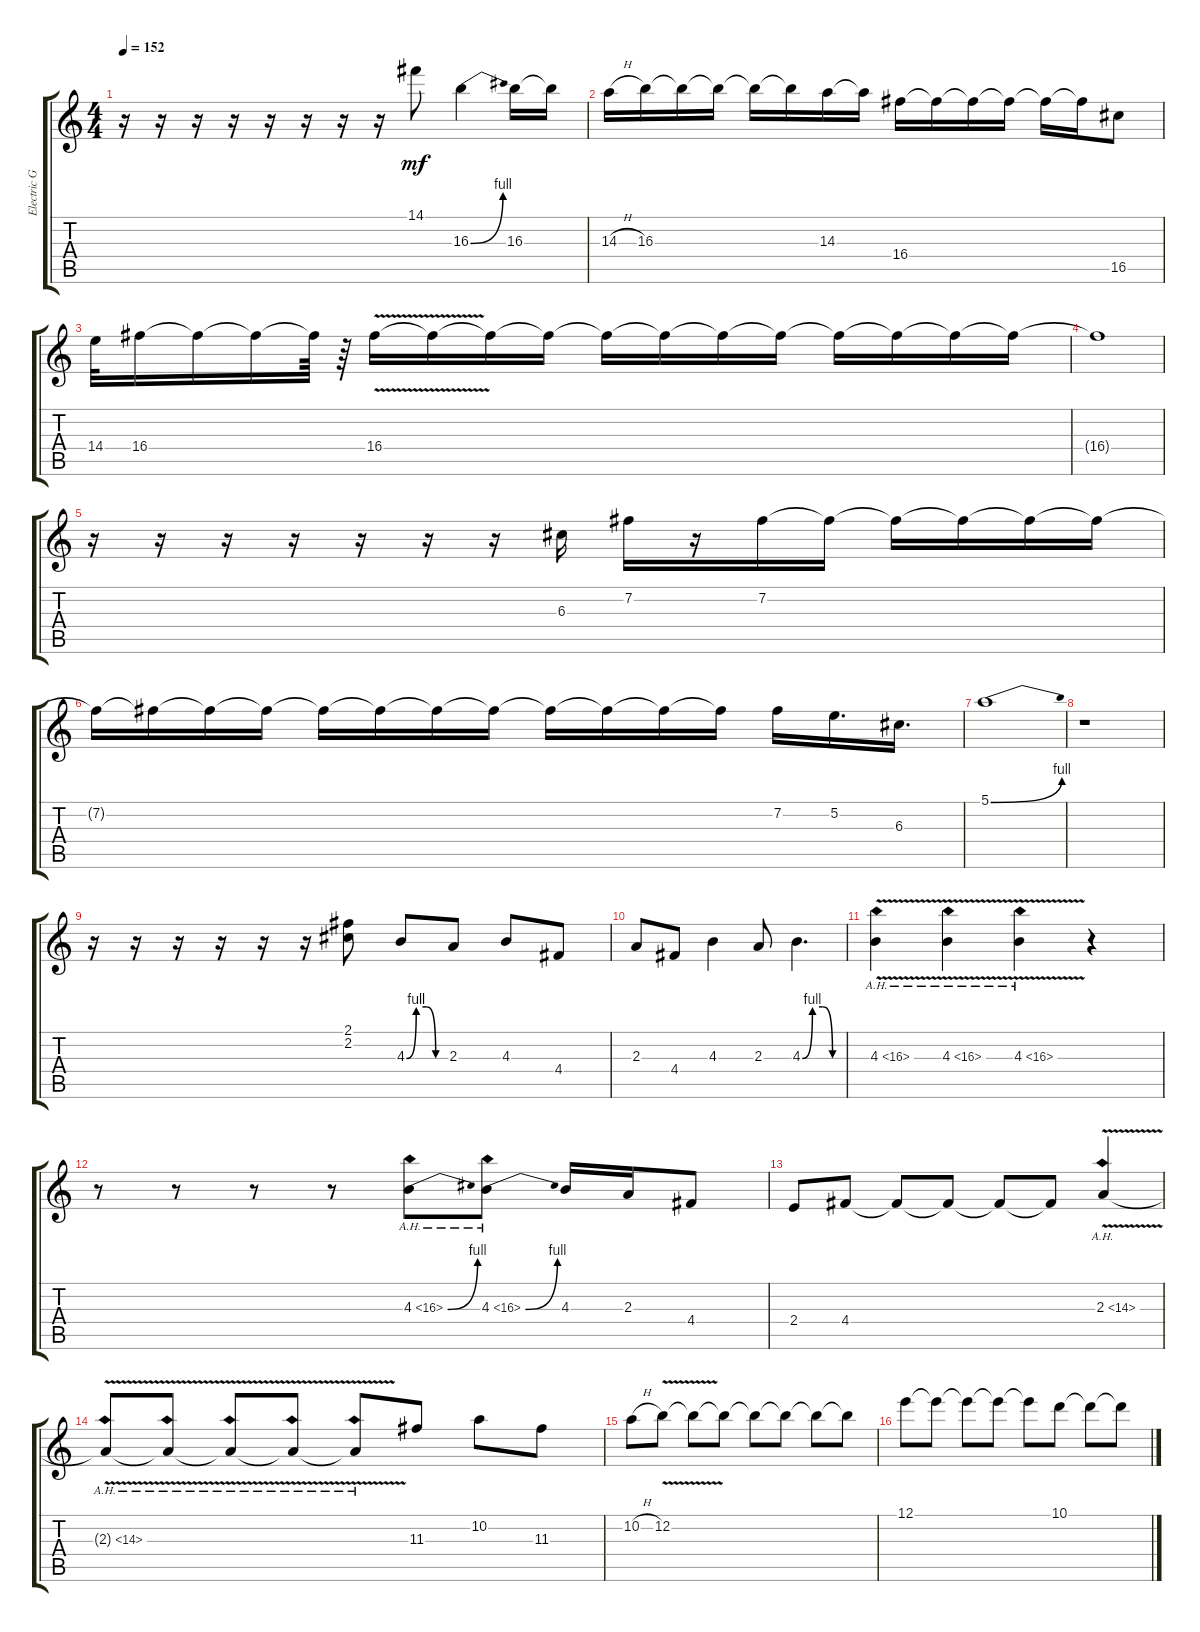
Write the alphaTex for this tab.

\track ("Electric Guitar" "Electric G") {instrument overdrivenguitar}
\staff {score tabs}
\tuning (E4 B3 G3 D3 A2 E2) {hide}
\ts (4 4)
\tempo 152
\clef g2
\ks c
r.16{dy mf instrument overdrivenguitar} r.16 r.16 r.16 r.16 r.16 r.16 r.16 14.1.8 16.3{be (bend 0 0 60 4)}.4 16.3.16 16.3{t}.16 |
14.3{h}.16 16.3.16 16.3{t}.16 16.3{t}.16 16.3{t}.16 16.3{t}.16 14.3.16 14.3{t}.16 16.4.16 16.4{t}.16 16.4{t}.16 16.4{t}.16 16.4{t}.16 16.4{t}.16 16.5.8 |
14.4.32 16.4.16 16.4{t}.16 16.4{t}.16 16.4{t}.64 r.64 16.4{v}.16 16.4{t}.16 16.4{t}.16 16.4{t}.16 16.4{t}.16 16.4{t}.16 16.4{t}.16 16.4{t}.16 16.4{t}.16 16.4{t}.16 16.4{t}.16 16.4{t}.16 |
16.4{t}.1 |
r.16 r.16 r.16 r.16 r.16 r.16 r.16 6.3.16 7.2.16 r.16 7.2.16 7.2{t}.16 7.2{t}.16 7.2{t}.16 7.2{t}.16 7.2{t}.16 |
7.2{t}.16 7.2{t}.16 7.2{t}.16 7.2{t}.16 7.2{t}.16 7.2{t}.16 7.2{t}.16 7.2{t}.16 7.2{t}.16 7.2{t}.16 7.2{t}.16 7.2{t}.16 7.2.16 5.2.16{d} 6.3.16{d} |
5.1{be (bend 0 0 60 4)}.1 |
r.1 |
r.16 r.16 r.16 r.16 r.16 r.16 (2.1 2.2).8 4.3{be (custom 0 0 15 4 30 4 45 0 60 0)}.8 2.3.8 4.3.8 4.4.8 |
2.3.8 4.4.8 4.3.4 2.3.8 4.3{be (custom 0 0 15 4 30 4 45 0 60 0)}.4{d} |
4.3{ah 12 v}.4 4.3{ah 12 v}.4 4.3{ah 12 v}.4 r.4 |
r.8 r.8 r.8 r.8 4.3{be (bend 0 0 60 4) ah 12}.8 4.3{be (bend 0 0 60 4) ah 12}.8 4.3.16 2.3.16 4.4.8 |
2.4.8 4.4.8 4.4{t}.8 4.4{t}.8 4.4{t}.8 4.4{t}.8 2.3{ah 12 v}.4 |
2.3{ah 12 v t}.8 2.3{ah 12 v t}.8 2.3{ah 12 v t}.8 2.3{ah 12 v t}.8 2.3{ah 12 v t}.8 11.3.8 10.2.8 11.3.8 |
10.2{h}.8 12.2{v}.8 12.2{t}.8 12.2{t}.8 12.2{t}.8 12.2{t}.8 12.2{t}.8 12.2{t}.8 |
12.1.8 12.1{t}.8 12.1{t}.8 12.1{t}.8 12.1{t}.8 10.1.8 10.1{t}.8 10.1{t}.8
